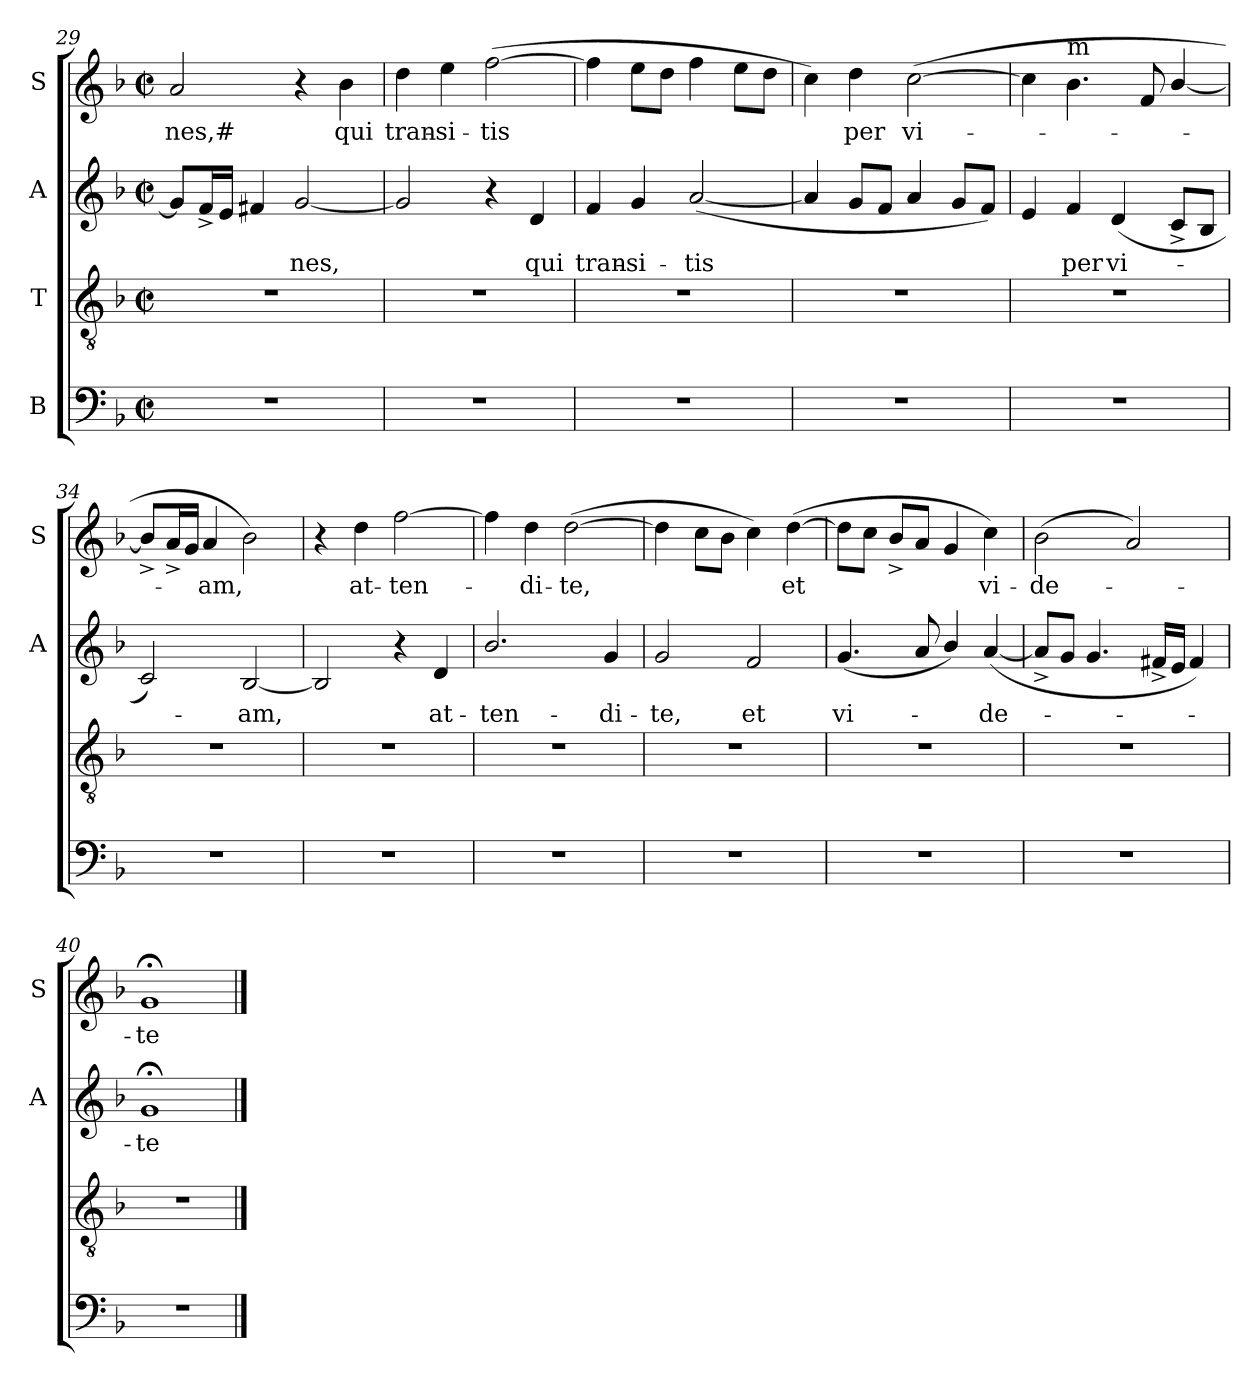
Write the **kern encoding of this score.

**kern	**kern	**kern	**text	**kern	**text
*part4	*part3	*part2	*part2	*part1	*part1
*staff4	*staff3	*staff2	*staff2	*staff1	*staff1
*I"B	*I"T	*I"A	*	*I"S	*
*	*	*I'A	*	*I'S	*
*clefF4	*clefGv2	*clefG2	*	*clefG2	*
*ITrd-3c-5	*	*	*	*	*
*k[b-e-]	*k[b-]	*k[b-]	*	*k[b-]	*
*B-:	*F:	*F:	*	*F:	*
*M2/2	*M2/2	*M2/2	*	*M2/2	*
*met(c|)	*met(c|)	*met(c|)	*	*met(c|)	*
=29	=29	=29	=29	=29	=29
!	!	!	!	!	!LO:LY:b
1r	1r	8g/L]	.	2a/	-nes,#
.	.	16f^</L	.	.	.
.	.	16e/JJ	.	.	.
.	.	4f#/	.	.	.
!	!	!	!LO:LY:b	!	!
.	.	[<2g/	-nes,	4r	.
!	!	!	!	!	!LO:LY:b
.	.	.	.	4b-\	qui
=30	=30	=30	=30	=30	=30
!	!	!	!	!	!LO:LY:b
1r	1r	2g/]	.	4dd\	tran-
!	!	!	!	!	!LO:LY:b
.	.	.	.	4ee\	-si-
!	!	!	!	!	!LO:LY:b:rj
.	.	4r	.	(>[>2ff\	-tis
!	!	!	!LO:LY:b	!	!
.	.	4d/	qui	.	.
=31	=31	=31	=31	=31	=31
!	!	!	!LO:LY:b	!	!
1r	1r	4f/	tran-	4ff\]	.
!	!	!	!LO:LY:b:rj	!	!
.	.	4g/	-si-	8ee\L	.
.	.	.	.	8dd\J	.
!	!	!	!LO:LY:b	!	!
.	.	(<[<2a/	-tis	4ff\	.
.	.	.	.	8ee\L	.
.	.	.	.	8dd\J	.
=32	=32	=32	=32	=32	=32
1r	1r	4a/]	.	4cc\)	.
!	!	!	!	!	!LO:LY:b
.	.	8g/L	.	4dd\	per
.	.	8f/J	.	.	.
!	!	!	!	!	!LO:LY:b
.	.	4a/	.	(>[<2cc\	vi-
.	.	8g/L	.	.	.
.	.	8f/J)	.	.	.
!!LO:LB:g=z
=33	=33	=33	=33	=33	=33
1r	1r	4e/	.	4cc\]	.
!	!	!	!	!LO:TX:a:t=m	!
!	!	!	!LO:LY:b	!	!
.	.	4f/	per	4.b-\	.
!	!	!	!LO:LY:b	!	!
.	.	(<4d/	vi-	.	.
.	.	.	.	8f/	.
.	.	8c^</L	.	[<4b-/	.
.	.	8B-/J	.	.	.
=34	=34	=34	=34	=34	=34
1r	1r	2c/)	.	8b-^</L]	.
.	.	.	.	16a^</L	.
.	.	.	.	16g/JJ	.
!	!	!	!	!	!LO:LY:b
.	.	.	.	4a/	-am,
!	!	!	!LO:LY:b	!	!
.	.	[<2B-/	-am,	2b-\)	.
=35	=35	=35	=35	=35	=35
1r	1r	2B-/]	.	4r	.
!	!	!	!	!	!LO:LY:b
.	.	.	.	4dd\	at-
!	!	!	!	!	!LO:LY:b
.	.	4r	.	[>2ff\	-ten-
!	!	!	!LO:LY:b	!	!
.	.	4d/	at-	.	.
=36	=36	=36	=36	=36	=36
!	!	!	!LO:LY:b:rj	!	!
1r	1r	2.b-/	-ten-	4ff\]	.
!	!	!	!	!	!LO:LY:b
.	.	.	.	4dd\	-di-
!	!	!	!	!	!LO:LY:b
.	.	.	.	(>[>2dd\	-te,
!	!	!	!LO:LY:b	!	!
.	.	4g/	-di-	.	.
=37	=37	=37	=37	=37	=37
!	!	!	!LO:LY:b	!	!
1r	1r	2g/	-te,	4dd\]	.
.	.	.	.	8cc\L	.
.	.	.	.	8b-\J	.
!	!	!	!LO:LY:b	!	!
.	.	2f/	et	4cc\)	.
!	!	!	!	!	!LO:LY:b
.	.	.	.	(>[>4dd\	et
=38	=38	=38	=38	=38	=38
!	!	!	!LO:LY:b	!	!
1r	1r	(<4.g/	vi-	8dd\L]	.
.	.	.	.	8cc\J	.
.	.	.	.	8b-^</L	.
.	.	8a/	.	8a/J	.
.	.	4b-/)	.	4g/	.
!	!	!	!LO:LY:b	!	!LO:LY:b
.	.	(<[<4a/	-de-	4cc\)	vi-
=39	=39	=39	=39	=39	=39
!	!	!	!	!	!LO:LY:b
1r	1r	8a^</L]	.	(>2b-\	-de-
.	.	8g/J	.	.	.
.	.	4.g/	.	.	.
.	.	.	.	2a/)	.
.	.	16f#^</LL	.	.	.
.	.	16e/JJ	.	.	.
.	.	4f#/)	.	.	.
=40	=40	=40	=40	=40	=40
!	!	!	!LO:LY:b	!	!LO:LY:b
1r	1r	1g;	-te	1g;	-te
==	==	==	==	==	==
*-	*-	*-	*-	*-	*-
